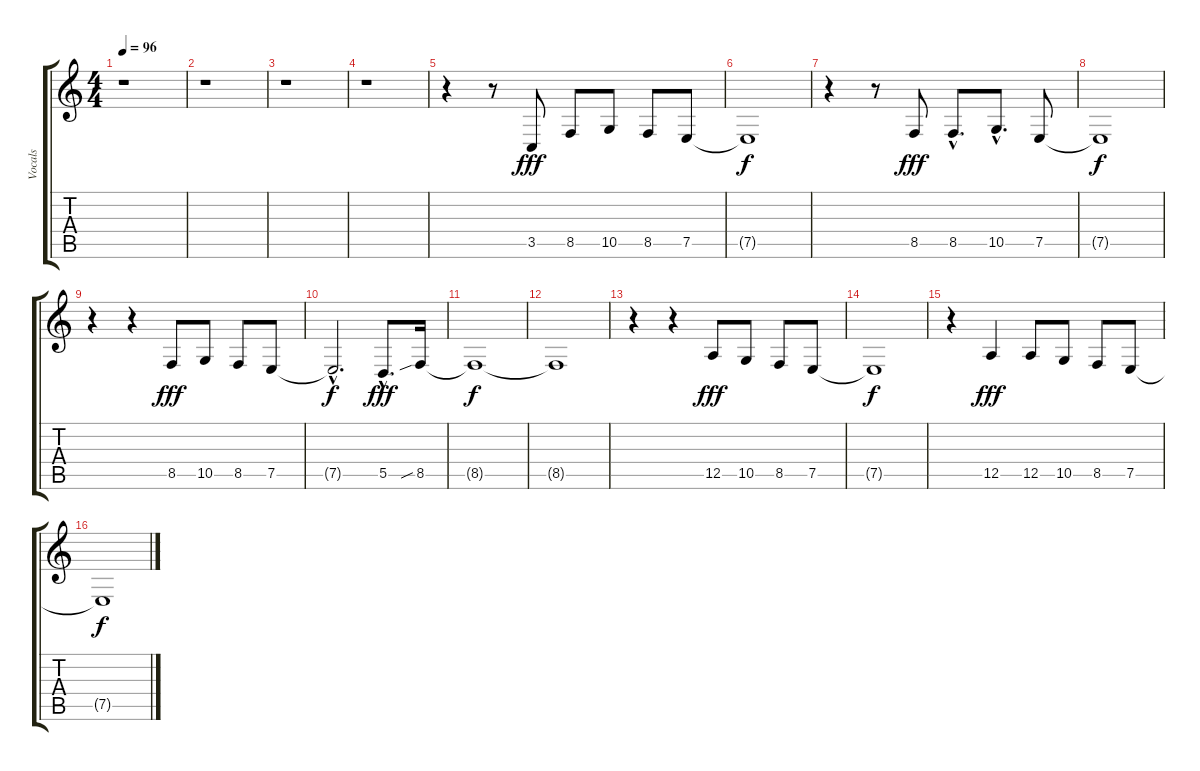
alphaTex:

\track ("Vocals" "Vocals") {instrument reedorgan}
\staff {score tabs}
\tuning (E4 B3 G3 D3 A2 E2) {hide}
\ts (4 4)
\tempo 96
\clef g2
\ks c
r.1{dy fff} |
r.1 |
r.1 |
r.1 |
r.4{volume 16} r.8 3.5.8 8.5.8 10.5.8 8.5.8 7.5.8 |
7.5{t}.1{dy f volume 12} |
r.4{volume 16} r.8 8.5.8{dy fff} 8.5{hac}.8{d} 10.5{hac}.8{d} 7.5.8 |
7.5{t}.1{dy f volume 12} |
r.4{volume 16} r.4 8.5.8{dy fff} 10.5.8 8.5.8 7.5.8 |
7.5{hac t}.2{d dy f} 5.5{hac}.8{d dy fff} 8.5{sib}.16 |
8.5{t}.1{dy f} |
8.5{t}.1{volume 12} |
r.4{volume 16} r.4 12.5.8{dy fff} 10.5.8 8.5.8 7.5.8 |
7.5{t}.1{dy f volume 12} |
r.4{volume 16} 12.5.4{dy fff} 12.5.8 10.5.8 8.5.8 7.5.8 |
7.5{t}.1{dy f volume 12}
